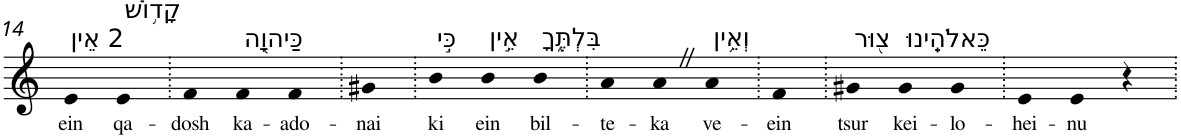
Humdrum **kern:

**kern	**text
*part1	*part1
*staff1	*staff1
*I"Piano	*
*I'Pno	*
!!LO:PB:g=z
*clefG2	*
*k[]	*
=14	=14
!LO:TX:a:t=2 אֵין	!
!	!LO:LY:b
4e	ein
!LO:TX:a:t=קָד֥וֹשׁ	!
!	!LO:LY:b
4e	qa-
=15.	=15.
!	!LO:LY:b
4f	-dosh
!LO:TX:a:t=כַּיהוָ֖ה	!
!	!LO:LY:b
4f	ka-
!	!LO:LY:b
4f	-ado-
=16.	=16.
!	!LO:LY:b
4g#X	-nai
=17.	=17.
!LO:TX:a:t=כִּ֣י	!
!	!LO:LY:b
4b	ki
!LO:TX:a:t=אֵ֣ין	!
!	!LO:LY:b
4b	ein
!LO:TX:a:t=בִּלְתֶּ֑ךָ	!
!	!LO:LY:b
4b	bil-
=18.	=18.
!	!LO:LY:b
4a	-te-
!	!LO:LY:b
4aZ	-ka
!LO:TX:a:t=וְאֵ֥ין	!
!	!LO:LY:b
4a	ve-
=19.	=19.
!	!LO:LY:b
4f	-ein
=20.	=20.
!LO:TX:a:t=צ֖וּר	!
!	!LO:LY:b
4g#X	tsur
!LO:TX:a:t=כֵּאלֹהֵֽינוּ	!
!	!LO:LY:b
4g#	kei-
!	!LO:LY:b
4g#	-lo-
=21.	=21.
!	!LO:LY:b
4e	-hei-
!	!LO:LY:b
4e	-nu
4r	.
=.	=.
*-	*-
